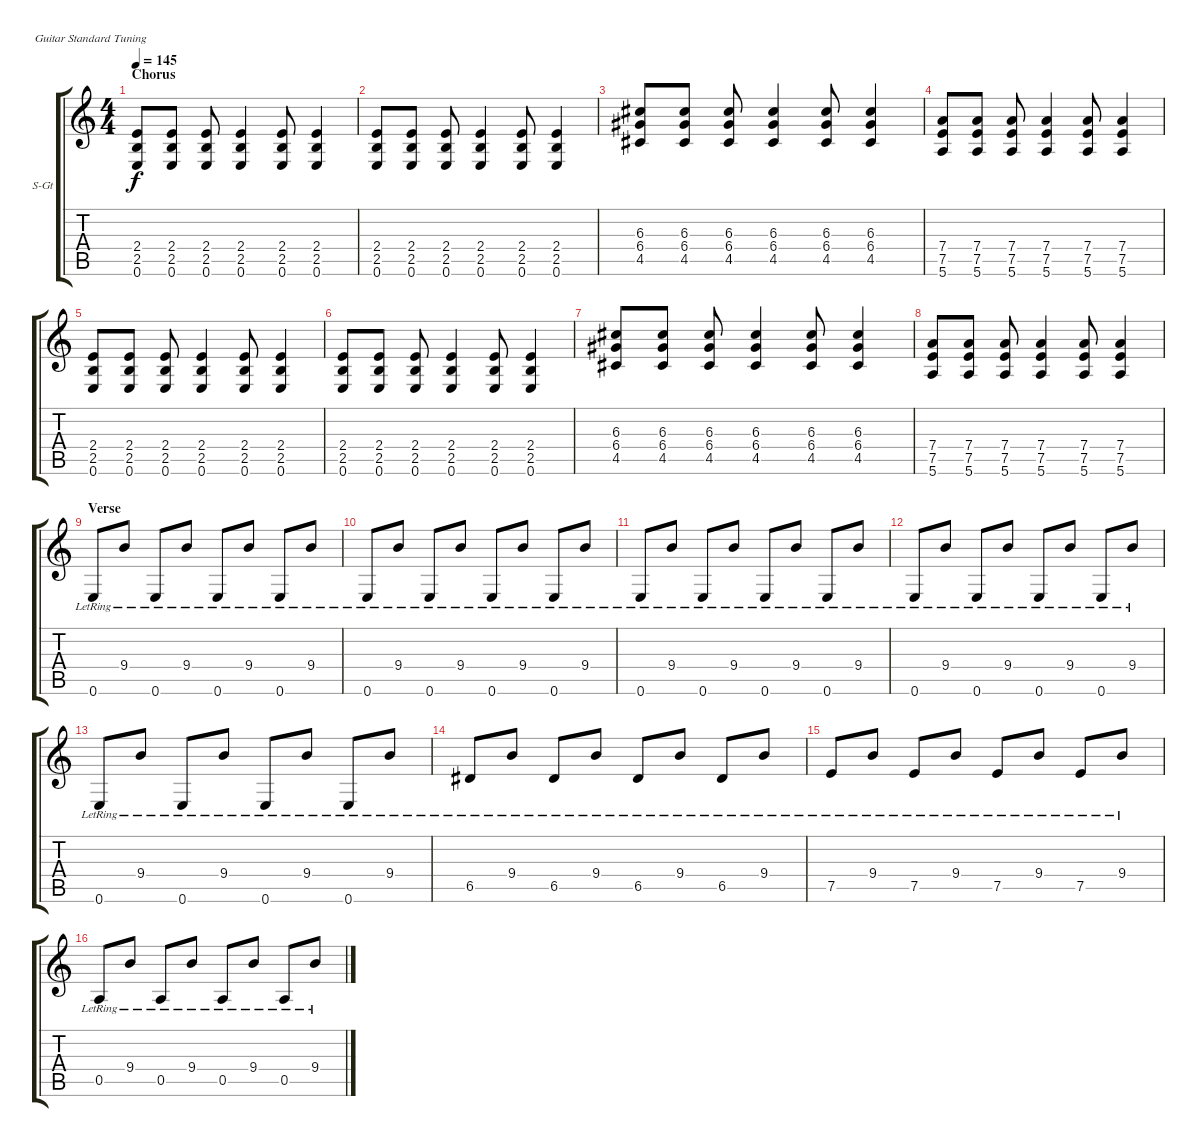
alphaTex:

\defaultSystemsLayout 4
\bracketExtendMode groupsimilarinstruments
\firstSystemTrackNameOrientation horizontal
\otherSystemsTrackNameOrientation horizontal
\track ("Brian Sella" "S-Gt") {instrument acousticguitarsteel}
\staff {score tabs}
\tuning (E4 B3 G3 D3 A2 E2)
\ts (4 4)
\section ("" "Chorus")
\tempo 145
\clef g2
\ks c
(0.6 2.5 2.4).8{dy f} (0.6 2.5 2.4).8 (0.6 2.5 2.4).8 (0.6 2.5 2.4).4 (0.6 2.5 2.4).8 (0.6 2.5 2.4).4 |
(0.6 2.5 2.4).8 (0.6 2.5 2.4).8 (0.6 2.5 2.4).8 (0.6 2.5 2.4).4 (0.6 2.5 2.4).8 (0.6 2.5 2.4).4 |
(4.5 6.4 6.3).8 (6.3 6.4 4.5).8 (4.5 6.4 6.3).8 (6.3 6.4 4.5).4 (4.5 6.4 6.3).8 (6.3 6.4 4.5).4 |
(5.6 7.5 7.4).8 (7.4 7.5 5.6).8 (5.6 7.5 7.4).8 (7.4 7.5 5.6).4 (5.6 7.5 7.4).8 (7.4 7.5 5.6).4 |
(0.6 2.5 2.4).8 (0.6 2.5 2.4).8 (0.6 2.5 2.4).8 (0.6 2.5 2.4).4 (0.6 2.5 2.4).8 (0.6 2.5 2.4).4 |
(0.6 2.5 2.4).8 (0.6 2.5 2.4).8 (0.6 2.5 2.4).8 (0.6 2.5 2.4).4 (0.6 2.5 2.4).8 (0.6 2.5 2.4).4 |
(4.5 6.4 6.3).8 (6.3 6.4 4.5).8 (4.5 6.4 6.3).8 (6.3 6.4 4.5).4 (4.5 6.4 6.3).8 (6.3 6.4 4.5).4 |
(5.6 7.5 7.4).8 (7.4 7.5 5.6).8 (5.6 7.5 7.4).8 (7.4 7.5 5.6).4 (5.6 7.5 7.4).8 (7.4 7.5 5.6).4 |
\section ("" "Verse")
0.6{lr}.8 9.4{lr}.8 0.6{lr}.8 9.4{lr}.8 0.6{lr}.8 9.4{lr}.8 0.6{lr}.8 9.4{lr}.8 |
0.6{lr}.8 9.4{lr}.8 0.6{lr}.8 9.4{lr}.8 0.6{lr}.8 9.4{lr}.8 0.6{lr}.8 9.4{lr}.8 |
0.6{lr}.8 9.4{lr}.8 0.6{lr}.8 9.4{lr}.8 0.6{lr}.8 9.4{lr}.8 0.6{lr}.8 9.4{lr}.8 |
0.6{lr}.8 9.4{lr}.8 0.6{lr}.8 9.4{lr}.8 0.6{lr}.8 9.4{lr}.8 0.6{lr}.8 9.4{lr}.8 |
0.6{lr}.8 9.4{lr}.8 0.6{lr}.8 9.4{lr}.8 0.6{lr}.8 9.4{lr}.8 0.6{lr}.8 9.4{lr}.8 |
6.5{lr}.8 9.4{lr}.8 6.5{lr}.8 9.4{lr}.8 6.5{lr}.8 9.4{lr}.8 6.5{lr}.8 9.4{lr}.8 |
7.5{lr}.8 9.4{lr}.8 7.5{lr}.8 9.4{lr}.8 7.5{lr}.8 9.4{lr}.8 7.5{lr}.8 9.4{lr}.8 |
0.5{lr}.8 9.4{lr}.8 0.5{lr}.8 9.4{lr}.8 0.5{lr}.8 9.4{lr}.8 0.5{lr}.8 9.4{lr}.8
